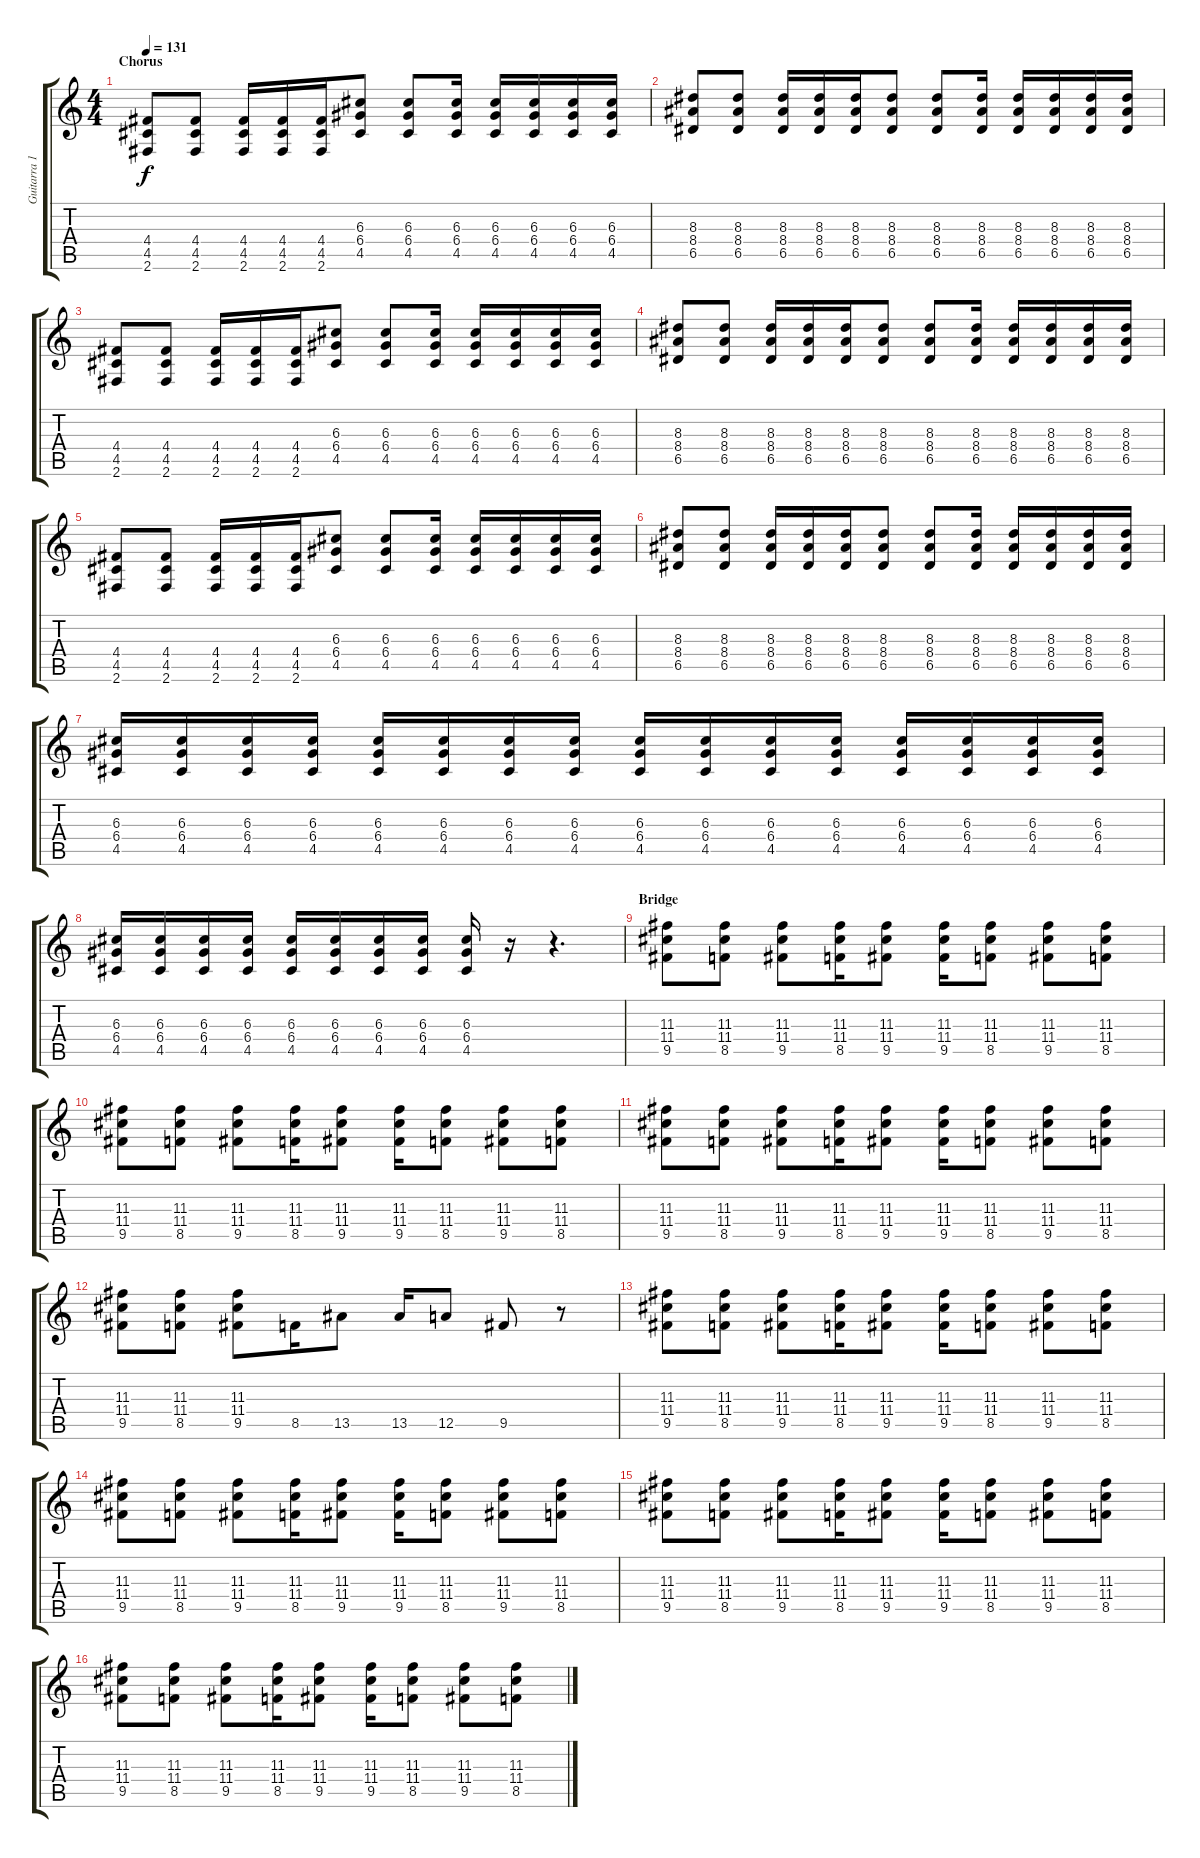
\track ("Guitarra 1 - Mathias" "Guitarra 1") {instrument overdrivenguitar}
\staff {score tabs}
\tuning (E4 B3 G3 D3 A2 E2) {hide}
\ts (4 4)
\section ("" "Chorus")
\tempo 131
\clef g2
\ks c
(4.4 4.5 2.6).8{dy f} (4.4 4.5 2.6).8 (4.4 4.5 2.6).16 (4.4 4.5 2.6).16 (4.4 4.5 2.6).16 (6.3 6.4 4.5).8 (6.3 6.4 4.5).8 (6.3 6.4 4.5).16 (6.3 6.4 4.5).16 (6.3 6.4 4.5).16 (6.3 6.4 4.5).16 (6.3 6.4 4.5).16 |
(8.3 8.4 6.5).8 (8.3 8.4 6.5).8 (8.3 8.4 6.5).16 (8.3 8.4 6.5).16 (8.3 8.4 6.5).16 (8.3 8.4 6.5).8 (8.3 8.4 6.5).8 (8.3 8.4 6.5).16 (8.3 8.4 6.5).16 (8.3 8.4 6.5).16 (8.3 8.4 6.5).16 (8.3 8.4 6.5).16 |
(4.4 4.5 2.6).8 (4.4 4.5 2.6).8 (4.4 4.5 2.6).16 (4.4 4.5 2.6).16 (4.4 4.5 2.6).16 (6.3 6.4 4.5).8 (6.3 6.4 4.5).8 (6.3 6.4 4.5).16 (6.3 6.4 4.5).16 (6.3 6.4 4.5).16 (6.3 6.4 4.5).16 (6.3 6.4 4.5).16 |
(8.3 8.4 6.5).8 (8.3 8.4 6.5).8 (8.3 8.4 6.5).16 (8.3 8.4 6.5).16 (8.3 8.4 6.5).16 (8.3 8.4 6.5).8 (8.3 8.4 6.5).8 (8.3 8.4 6.5).16 (8.3 8.4 6.5).16 (8.3 8.4 6.5).16 (8.3 8.4 6.5).16 (8.3 8.4 6.5).16 |
(4.4 4.5 2.6).8 (4.4 4.5 2.6).8 (4.4 4.5 2.6).16 (4.4 4.5 2.6).16 (4.4 4.5 2.6).16 (6.3 6.4 4.5).8 (6.3 6.4 4.5).8 (6.3 6.4 4.5).16 (6.3 6.4 4.5).16 (6.3 6.4 4.5).16 (6.3 6.4 4.5).16 (6.3 6.4 4.5).16 |
(8.3 8.4 6.5).8 (8.3 8.4 6.5).8 (8.3 8.4 6.5).16 (8.3 8.4 6.5).16 (8.3 8.4 6.5).16 (8.3 8.4 6.5).8 (8.3 8.4 6.5).8 (8.3 8.4 6.5).16 (8.3 8.4 6.5).16 (8.3 8.4 6.5).16 (8.3 8.4 6.5).16 (8.3 8.4 6.5).16 |
(6.3 6.4 4.5).16 (6.3 6.4 4.5).16 (6.3 6.4 4.5).16 (6.3 6.4 4.5).16 (6.3 6.4 4.5).16 (6.3 6.4 4.5).16 (6.3 6.4 4.5).16 (6.3 6.4 4.5).16 (6.3 6.4 4.5).16 (6.3 6.4 4.5).16 (6.3 6.4 4.5).16 (6.3 6.4 4.5).16 (6.3 6.4 4.5).16 (6.3 6.4 4.5).16 (6.3 6.4 4.5).16 (6.3 6.4 4.5).16 |
(6.3 6.4 4.5).16 (6.3 6.4 4.5).16 (6.3 6.4 4.5).16 (6.3 6.4 4.5).16 (6.3 6.4 4.5).16 (6.3 6.4 4.5).16 (6.3 6.4 4.5).16 (6.3 6.4 4.5).16 (6.3 6.4 4.5).16 r.16 r.4{d} |
\section ("" "Bridge")
(11.3 11.4 9.5).8{instrument electricguitarmuted} (11.3 11.4 8.5).8 (11.3 11.4 9.5).8 (11.3 11.4 8.5).16 (11.3 11.4 9.5).8 (11.3 11.4 9.5).16 (11.3 11.4 8.5).8 (11.3 11.4 9.5).8 (11.3 11.4 8.5).8 |
(11.3 11.4 9.5).8 (11.3 11.4 8.5).8 (11.3 11.4 9.5).8 (11.3 11.4 8.5).16 (11.3 11.4 9.5).8 (11.3 11.4 9.5).16 (11.3 11.4 8.5).8 (11.3 11.4 9.5).8 (11.3 11.4 8.5).8 |
(11.3 11.4 9.5).8 (11.3 11.4 8.5).8 (11.3 11.4 9.5).8 (11.3 11.4 8.5).16 (11.3 11.4 9.5).8 (11.3 11.4 9.5).16 (11.3 11.4 8.5).8 (11.3 11.4 9.5).8 (11.3 11.4 8.5).8 |
(11.3 11.4 9.5).8 (11.3 11.4 8.5).8 (11.3 11.4 9.5).8 8.5.16{instrument overdrivenguitar} 13.5.8 13.5.16 12.5.8 9.5.8 r.8 |
(11.3 11.4 9.5).8{instrument electricguitarmuted} (11.3 11.4 8.5).8 (11.3 11.4 9.5).8 (11.3 11.4 8.5).16 (11.3 11.4 9.5).8 (11.3 11.4 9.5).16 (11.3 11.4 8.5).8 (11.3 11.4 9.5).8 (11.3 11.4 8.5).8 |
(11.3 11.4 9.5).8 (11.3 11.4 8.5).8 (11.3 11.4 9.5).8 (11.3 11.4 8.5).16 (11.3 11.4 9.5).8 (11.3 11.4 9.5).16 (11.3 11.4 8.5).8 (11.3 11.4 9.5).8 (11.3 11.4 8.5).8 |
(11.3 11.4 9.5).8 (11.3 11.4 8.5).8 (11.3 11.4 9.5).8 (11.3 11.4 8.5).16 (11.3 11.4 9.5).8 (11.3 11.4 9.5).16 (11.3 11.4 8.5).8 (11.3 11.4 9.5).8 (11.3 11.4 8.5).8 |
(11.3 11.4 9.5).8 (11.3 11.4 8.5).8 (11.3 11.4 9.5).8 (11.3 11.4 8.5).16 (11.3 11.4 9.5).8 (11.3 11.4 9.5).16 (11.3 11.4 8.5).8 (11.3 11.4 9.5).8 (11.3 11.4 8.5).8
